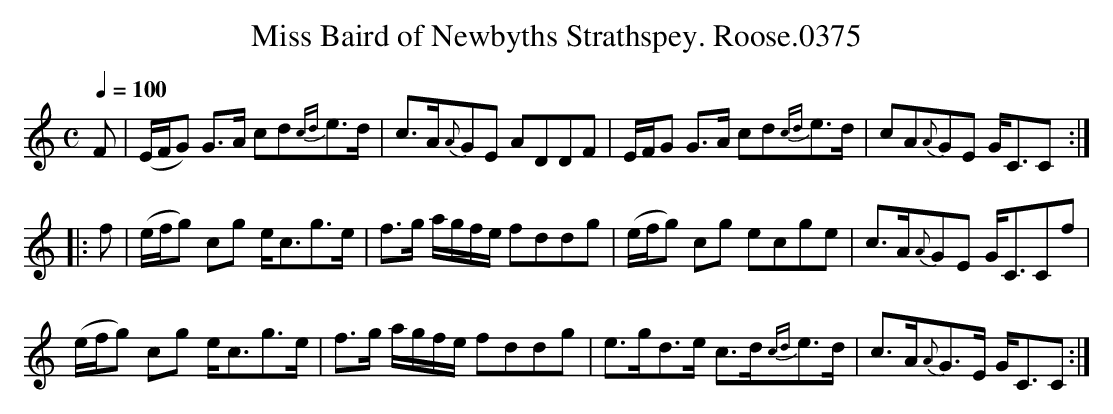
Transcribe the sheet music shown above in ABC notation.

X:1
T:Miss Baird of Newbyths Strathspey. Roose.0375
M:C
L:1/8
K:C
Q:1/4=100
F|(E/F/G) G>A cd{cd}e>d|c>A{A}GE ADDF|E/F/G G>A cd{cd}e>d|cA{A}GE G<CC:|
|:f|(e/f/g) cg e<cg>e|f>g a/g/f/e/ fddg|(e/f/g) cg ecge|c>A{A}GE G<CCf|
(e/f/g) cg e<cg>e|f>g a/g/f/e/ fddg|e>gd>e c>d{cd}e>d|c>A{A}G>E G<CC:|
